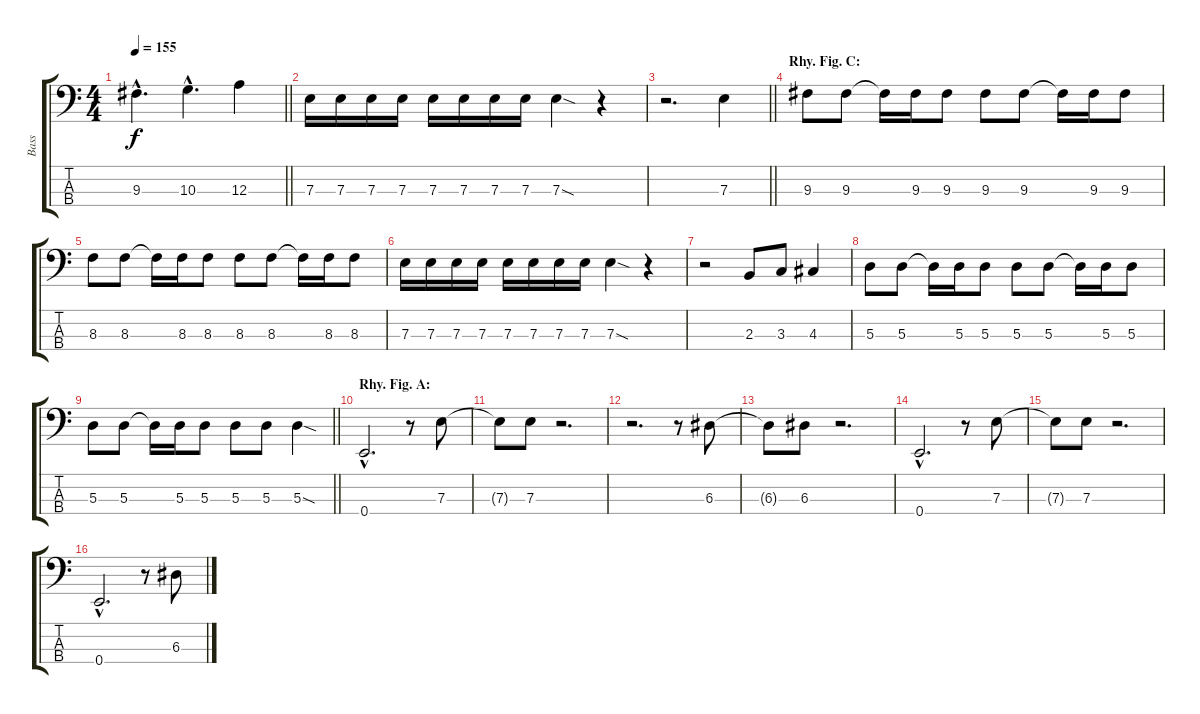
\track ("Bass" "Bass") {instrument electricbasspick}
\staff {score tabs}
\tuning (G2 D2 A1 E1) {hide}
\ts (4 4)
\tempo 155
\clef f4
\barLineRight lightlight
\ks c
9.3{hac}.4{d dy f} 10.3{hac}.4{d} 12.3.4 |
7.3.16 7.3.16 7.3.16 7.3.16 7.3.16 7.3.16 7.3.16 7.3.16 7.3{sod}.4 r.4 |
\barLineRight lightlight
r.2{d} 7.3.4 |
\section ("" "Rhy. Fig. C:")
9.3.8 9.3.8 9.3{t}.16 9.3.16 9.3.8 9.3.8 9.3.8 9.3{t}.16 9.3.16 9.3.8 |
8.3.8 8.3.8 8.3{t}.16 8.3.16 8.3.8 8.3.8 8.3.8 8.3{t}.16 8.3.16 8.3.8 |
7.3.16 7.3.16 7.3.16 7.3.16 7.3.16 7.3.16 7.3.16 7.3.16 7.3{sod}.4 r.4 |
r.2 2.3.8 3.3.8 4.3.4 |
5.3.8 5.3.8 5.3{t}.16 5.3.16 5.3.8 5.3.8 5.3.8 5.3{t}.16 5.3.16 5.3.8 |
\barLineRight lightlight
5.3.8 5.3.8 5.3{t}.16 5.3.16 5.3.8 5.3.8 5.3.8 5.3{sod}.4 |
\section ("" "Rhy. Fig. A:")
0.4{hac}.2{d} r.8 7.3.8 |
7.3{t}.8 7.3.8 r.2{d} |
r.2{d} r.8 6.3.8 |
6.3{t}.8 6.3.8 r.2{d} |
0.4{hac}.2{d} r.8 7.3.8 |
7.3{t}.8 7.3.8 r.2{d} |
0.4{hac}.2{d} r.8 6.3.8
